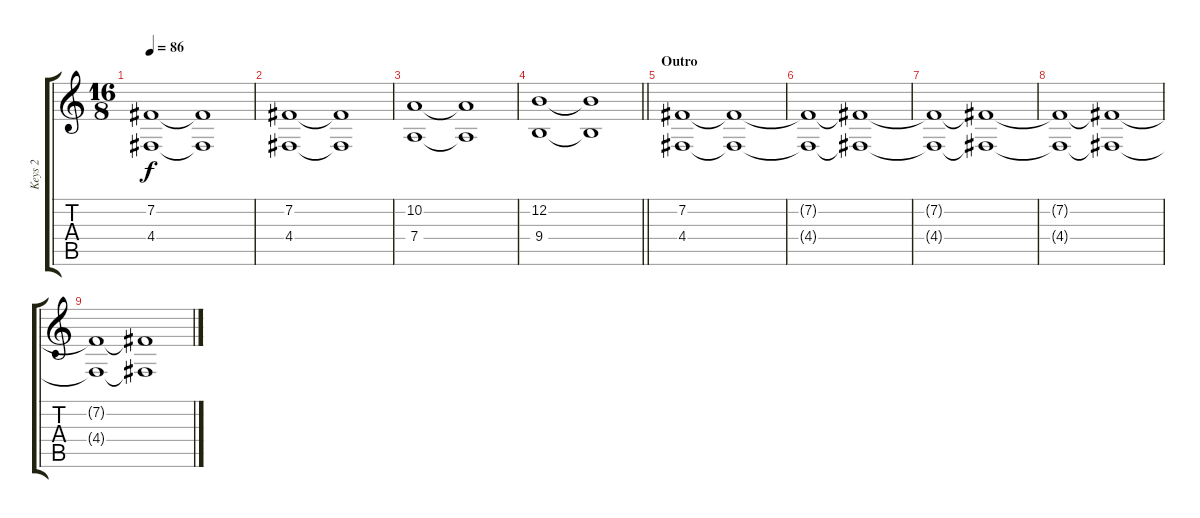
\track ("Keys 2" "Keys 2") {instrument pad2warm}
\staff {score tabs}
\tuning (E4 B3 G3 D3 A2 E2) {hide}
\ts (16 8)
\tempo 86
\clef g2
\ks c
(7.2 4.4).1{dy f} (7.2{t} 4.4{t}).1 |
(7.2 4.4).1 (7.2{t} 4.4{t}).1 |
(10.2 7.4).1 (10.2{t} 7.4{t}).1 |
\barLineRight lightlight
(12.2 9.4).1 (12.2{t} 9.4{t}).1 |
\section ("" "Outro")
(7.2 4.4).1{volume 11} (7.2{t} 4.4{t}).1 |
(7.2{t} 4.4{t}).1 (7.2{t} 4.4{t}).1 |
(7.2{t} 4.4{t}).1 (7.2{t} 4.4{t}).1 |
(7.2{t} 4.4{t}).1 (7.2{t} 4.4{t}).1 |
(7.2{t} 4.4{t}).1{volume 0} (7.2{t} 4.4{t}).1
